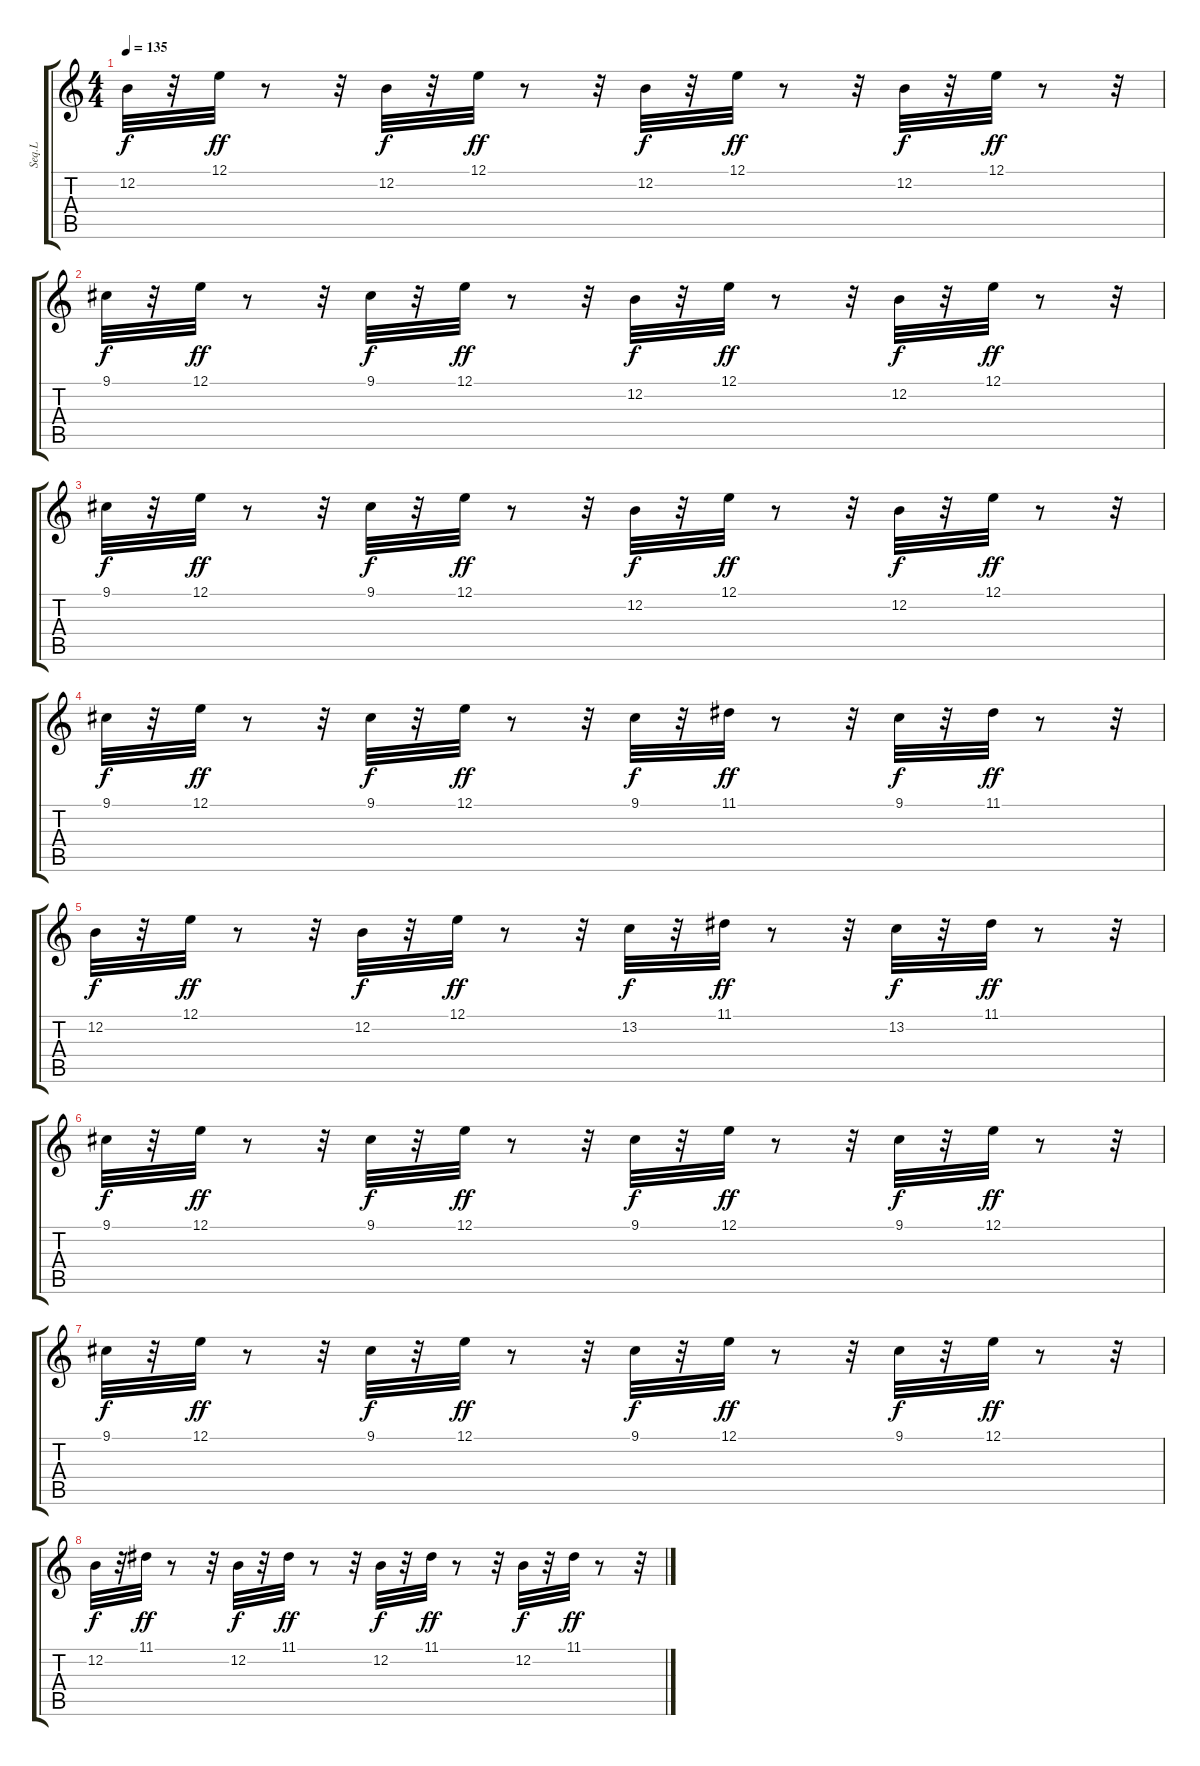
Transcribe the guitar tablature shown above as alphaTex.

\track ("Seq.L                               " "Seq.L     ") {instrument lead8bassandlead}
\staff {score tabs}
\tuning (E4 B3 G3 D3 A2 E2) {hide}
\ts (4 4)
\tempo 135
\clef g2
\ks c
12.2.32{dy f} r.32 12.1.32{dy ff} r.8 r.32 12.2.32{dy f} r.32 12.1.32{dy ff} r.8 r.32 12.2.32{dy f} r.32 12.1.32{dy ff} r.8 r.32 12.2.32{dy f} r.32 12.1.32{dy ff} r.8 r.32 |
9.1.32{dy f} r.32 12.1.32{dy ff} r.8 r.32 9.1.32{dy f} r.32 12.1.32{dy ff} r.8 r.32 12.2.32{dy f} r.32 12.1.32{dy ff} r.8 r.32 12.2.32{dy f} r.32 12.1.32{dy ff} r.8 r.32 |
9.1.32{dy f} r.32 12.1.32{dy ff} r.8 r.32 9.1.32{dy f} r.32 12.1.32{dy ff} r.8 r.32 12.2.32{dy f} r.32 12.1.32{dy ff} r.8 r.32 12.2.32{dy f} r.32 12.1.32{dy ff} r.8 r.32 |
9.1.32{dy f} r.32 12.1.32{dy ff} r.8 r.32 9.1.32{dy f} r.32 12.1.32{dy ff} r.8 r.32 9.1.32{dy f} r.32 11.1.32{dy ff} r.8 r.32 9.1.32{dy f} r.32 11.1.32{dy ff} r.8 r.32 |
12.2.32{dy f} r.32 12.1.32{dy ff} r.8 r.32 12.2.32{dy f} r.32 12.1.32{dy ff} r.8 r.32 13.2.32{dy f} r.32 11.1.32{dy ff} r.8 r.32 13.2.32{dy f} r.32 11.1.32{dy ff} r.8 r.32 |
9.1.32{dy f} r.32 12.1.32{dy ff} r.8 r.32 9.1.32{dy f} r.32 12.1.32{dy ff} r.8 r.32 9.1.32{dy f} r.32 12.1.32{dy ff} r.8 r.32 9.1.32{dy f} r.32 12.1.32{dy ff} r.8 r.32 |
9.1.32{dy f} r.32 12.1.32{dy ff} r.8 r.32 9.1.32{dy f} r.32 12.1.32{dy ff} r.8 r.32 9.1.32{dy f} r.32 12.1.32{dy ff} r.8 r.32 9.1.32{dy f} r.32 12.1.32{dy ff} r.8 r.32 |
12.2.32{dy f} r.32 11.1.32{dy ff} r.8 r.32 12.2.32{dy f} r.32 11.1.32{dy ff} r.8 r.32 12.2.32{dy f} r.32 11.1.32{dy ff} r.8 r.32 12.2.32{dy f} r.32 11.1.32{dy ff} r.8 r.32
